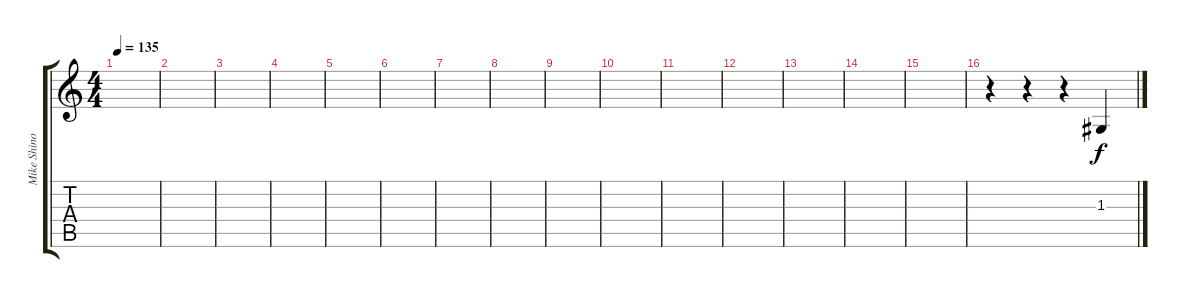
\track ("Mike Shinoda (Vocals)" "Mike Shino") {instrument electricgrandpiano}
\staff {score tabs}
\tuning (E4 B3 G3 D3 A2 E2) {hide}
\ts (4 4)
\tempo 135
\clef g2
\ks c
|
|
|
|
|
|
|
|
|
|
|
|
|
|
|
r.4 r.4 r.4 1.3.4
